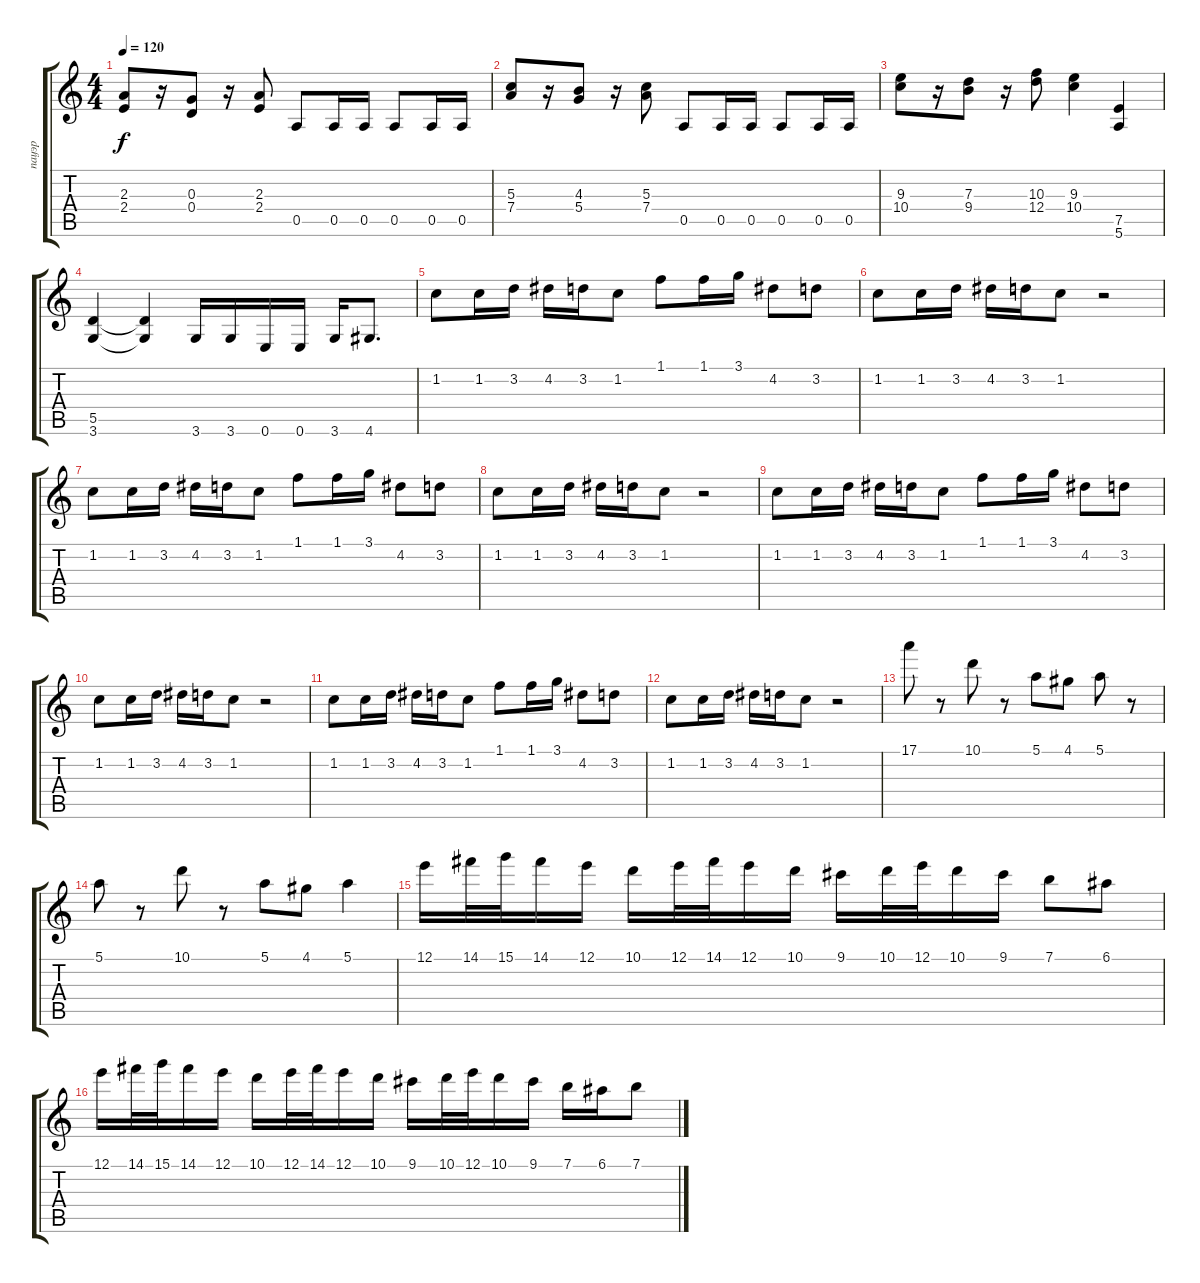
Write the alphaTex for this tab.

\track ("пауэр" "пауэр") {instrument distortionguitar}
\staff {score tabs}
\tuning (E4 B3 G3 D3 A2 E2) {hide}
\ts (4 4)
\tempo 120
\clef g2
\ks c
(2.3 2.4).8{dy f} r.16 (0.3 0.4).8 r.16 (2.3 2.4).8 0.5.8 0.5.16 0.5.16 0.5.8 0.5.16 0.5.16 |
(5.3 7.4).8 r.16 (4.3 5.4).8 r.16 (5.3 7.4).8 0.5.8 0.5.16 0.5.16 0.5.8 0.5.16 0.5.16 |
(9.3 10.4).8 r.16 (7.3 9.4).8 r.16 (10.3 12.4).8 (9.3 10.4).4 (7.5 5.6).4 |
(5.5 3.6).4 (5.5{t} 3.6{t}).4 3.6.16 3.6.16 0.6.16 0.6.16 3.6.16 4.6.8{d} |
1.2.8 1.2.16 3.2.16 4.2.16 3.2.16 1.2.8 1.1.8 1.1.16 3.1.16 4.2.8 3.2.8 |
1.2.8 1.2.16 3.2.16 4.2.16 3.2.16 1.2.8 r.2 |
1.2.8 1.2.16 3.2.16 4.2.16 3.2.16 1.2.8 1.1.8 1.1.16 3.1.16 4.2.8 3.2.8 |
1.2.8 1.2.16 3.2.16 4.2.16 3.2.16 1.2.8 r.2 |
1.2.8 1.2.16 3.2.16 4.2.16 3.2.16 1.2.8 1.1.8 1.1.16 3.1.16 4.2.8 3.2.8 |
1.2.8 1.2.16 3.2.16 4.2.16 3.2.16 1.2.8 r.2 |
1.2.8 1.2.16 3.2.16 4.2.16 3.2.16 1.2.8 1.1.8 1.1.16 3.1.16 4.2.8 3.2.8 |
1.2.8 1.2.16 3.2.16 4.2.16 3.2.16 1.2.8 r.2 |
17.1.8{volume 16} r.8 10.1.8 r.8 5.1.8 4.1.8 5.1.8 r.8 |
5.1.8 r.8 10.1.8 r.8 5.1.8 4.1.8 5.1.4 |
12.1.16 14.1.32 15.1.32 14.1.16 12.1.16 10.1.16 12.1.32 14.1.32 12.1.16 10.1.16 9.1.16 10.1.32 12.1.32 10.1.16 9.1.16 7.1.8 6.1.8 |
12.1.16 14.1.32 15.1.32 14.1.16 12.1.16 10.1.16 12.1.32 14.1.32 12.1.16 10.1.16 9.1.16 10.1.32 12.1.32 10.1.16 9.1.16 7.1.16 6.1.16 7.1.8
